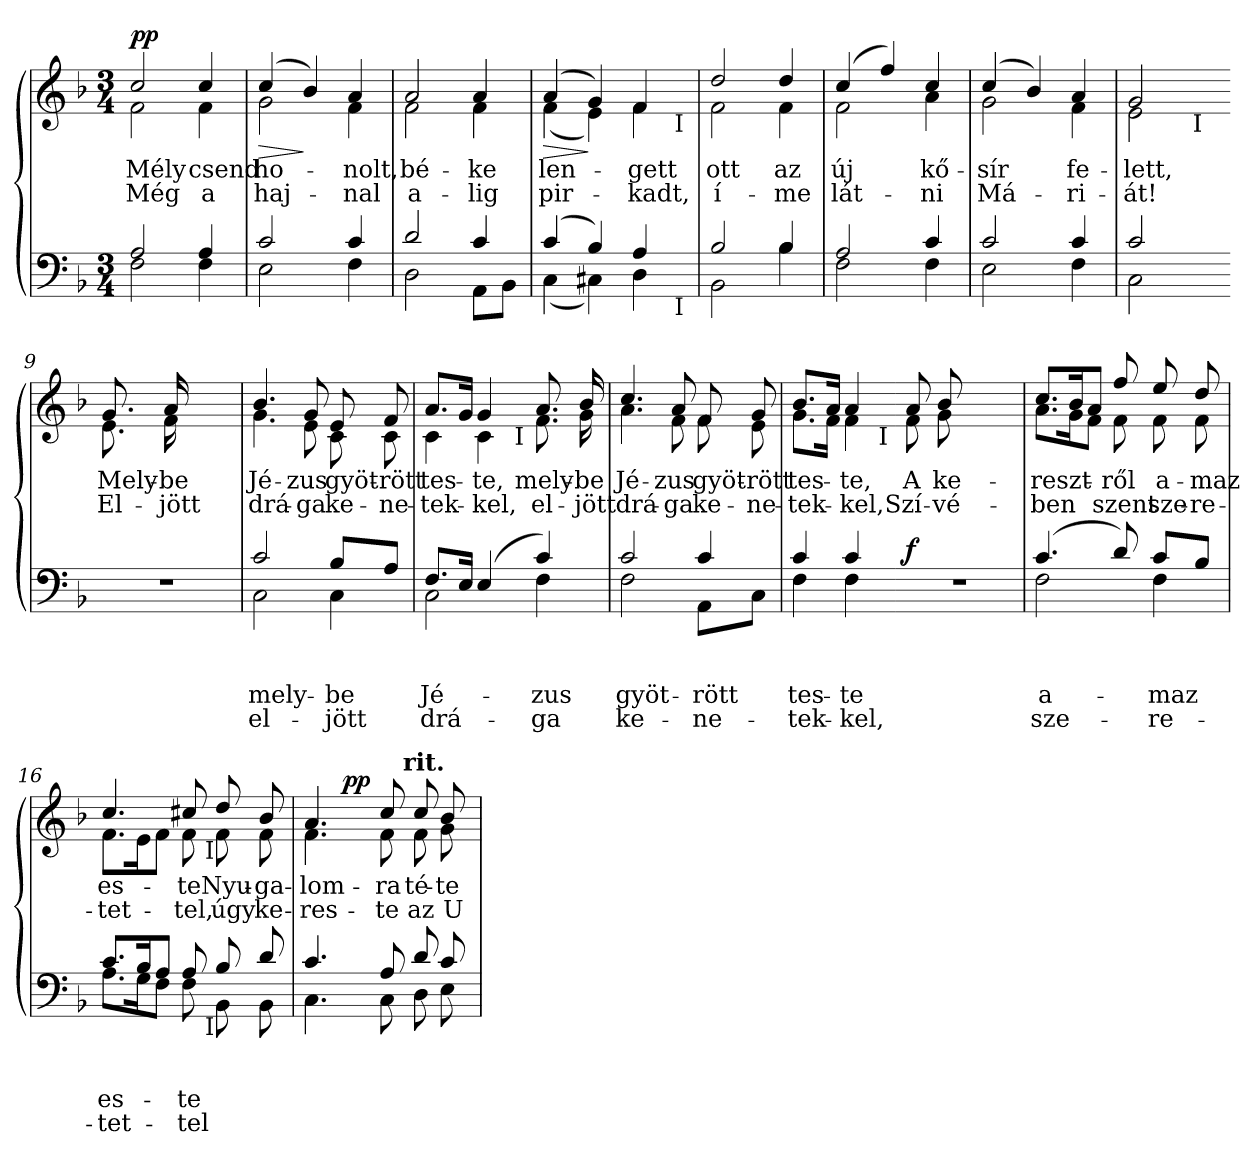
**kern	**text	**text	**text	**text	**dynam	**kern	**text	**text	**dynam
*part2	*part2	*part2	*part2	*part2	*part2	*part1	*part1	*part1	*part1
*staff2	*staff2	*staff2	*staff2	*staff2	*staff2	*staff1	*staff1	*staff1	*staff1
*clefF4	*	*	*	*	*	*clefG2	*	*	*
*k[b-]	*	*	*	*	*	*k[b-]	*	*	*
*F:	*	*	*	*	*	*F:	*	*	*
*M3/4	*	*	*	*	*	*M3/4	*	*	*
=1	=1	=1	=1	=1	=1	=1	=1	=1	=1
*^	*	*	*	*	*	*	*	*	*
!	!	!	!	!	!	!	!LO:TX:a:B:t=Andante	!	!	!
!	!	!	!	!	!	!	!	!LO:LY:b	!LO:LY:b	!LO:DY:a
*	*	*	*	*	*	*	*^	*	*	*
2A/	2F\	.	.	.	.	.	2cc/	2f\	Mély	Még	pp
!	!	!	!	!	!	!	!	!	!LO:LY:b	!LO:LY:b	!
4A/	4F\	.	.	.	.	.	4cc/	4f\	csend	a	.
=2	=2	=2	=2	=2	=2	=2	=2	=2	=2	=2	=2
!	!	!	!	!	!	!	!	!	!LO:LY:b	!LO:LY:b	!LO:HP:b
2c/	2E\	.	.	.	.	.	(>4cc/	2g\	ho-	haj-	>
.	.	.	.	.	.	.	4b-/)	.	.	.	]
!	!	!	!	!	!	!	!	!	!LO:LY:b	!LO:LY:b	!
4c/	4F\	.	.	.	.	.	4a/	4f\	-nolt,	-nal	.
=3	=3	=3	=3	=3	=3	=3	=3	=3	=3	=3	=3
!	!	!	!	!	!	!	!	!	!LO:LY:b	!LO:LY:b	!
2d/	2D\	.	.	.	.	.	2a/	2f\	bé-	a-	.
!	!	!	!	!	!	!	!	!	!LO:LY:b	!LO:LY:b	!
4c/	8AA\L	.	.	.	.	.	4a/	4f\	-ke	-lig	.
.	8BB-\J	.	.	.	.	.	.	.	.	.	.
*	*	*	*	*	*	*	*v	*v	*	*	*
=4	=4	=4	=4	=4	=4	=4	=4	=4	=4	=4
!	!	!	!	!	!	!	!	!LO:LY:b	!LO:LY:b	!LO:HP:b
*	*^	*	*	*	*	*	*^	*	*	*
*	*	*	*	*	*	*	*	*	*^	*	*	*
(>4c/	(<4C\	2ryy	.	.	.	.	.	(>4a/	(<4f\	2ryy	len-	pir-	>
4B-/)	4C#X\)	.	.	.	.	.	.	4g/)	4e\)	.	.	.	]
!	!	!	!	!	!	!	!	!	!	!	!LO:LY:b	!LO:LY:b	!
4A/	4D\	8ryy	.	.	.	.	.	4f/	4f\	8ryy	-gett	-kadt,	.
.	.	32ryy	.	.	.	.	.	.	.	32ryy	.	.	.
!	!	!	!	!	!	!	!	!	!	!LO:TX:b:t=I	!	!	!
!	!	!LO:TX:b:t=I	!	!	!	!	!	!	!	!	!	!	!
.	.	16.ryy	.	.	.	.	.	.	.	16.ryy	.	.	.
*	*v	*v	*	*	*	*	*	*	*	*	*	*	*
*	*	*	*	*	*	*	*v	*v	*v	*	*	*
=5	=5	=5	=5	=5	=5	=5	=5	=5	=5	=5
*	*^	*	*	*	*	*	*^	*	*	*
*	*	*	*	*	*	*	*	*	*^	*	*	*
!	!	!	!	!	!	!	!	!	!	!	!LO:LY:b	!LO:LY:b	!
*	*v	*v	*	*	*	*	*	*	*	*	*	*	*
*	*	*	*	*	*	*	*	*v	*v	*	*	*
2B-/	2BB-\	.	.	.	.	.	2dd/	2f\	ott	í-	.
!	!	!	!	!	!	!	!	!	!LO:LY:b	!LO:LY:b	!
4B-/	4B-\	.	.	.	.	.	4dd/	4f\	az	-me	.
=6	=6	=6	=6	=6	=6	=6	=6	=6	=6	=6	=6
!	!	!	!	!	!	!	!	!	!LO:LY:b	!LO:LY:b	!
2A/	2F\	.	.	.	.	.	(>4cc/	2f\	új	lát-	.
.	.	.	.	.	.	.	4ff/)	.	.	.	.
!	!	!	!	!	!	!	!	!	!LO:LY:b	!LO:LY:b	!
4c/	4F\	.	.	.	.	.	4cc/	4a\	kő-	-ni	.
=7	=7	=7	=7	=7	=7	=7	=7	=7	=7	=7	=7
!	!	!	!	!	!	!	!	!	!LO:LY:b	!LO:LY:b	!
2c/	2E\	.	.	.	.	.	(>4cc/	2g\	-sír	Má-	.
.	.	.	.	.	.	.	4b-/)	.	.	.	.
!	!	!	!	!	!	!	!	!	!LO:LY:b	!LO:LY:b	!
4c/	4F\	.	.	.	.	.	4a/	4f\	fe-	-ri-	.
*	*	*	*	*	*	*	*v	*v	*	*	*
=8	=8	=8	=8	=8	=8	=8	=8	=8	=8	=8
*	*	*	*	*	*	*	*^	*	*	*
!	!	!	!	!	!	!	!	!	!LO:LY:b	!LO:LY:b	!
*	*	*	*	*	*	*	*	*^	*	*	*
2c/	2C\	.	.	.	.	.	2g/	2e\	4ryy	-lett,	-át!	.
.	.	.	.	.	.	.	.	.	16ryy	.	.	.
!	!	!	!	!	!	!	!	!	!LO:TX:b:t=I	!	!	!
.	.	.	.	.	.	.	.	.	8.ryy	.	.	.
*v	*v	*	*	*	*	*	*	*	*	*	*	*
*	*	*	*	*	*	*v	*v	*v	*	*	*
!!LO:LB:g=z
=9-	=9-	=9-	=9-	=9-	=9-	=9-	=9-	=9-	=9-
*^	*	*	*	*	*	*^	*	*	*
*	*	*	*	*	*	*	*	*^	*	*	*
!	!	!	!	!	!	!	!	!	!	!LO:LY:b	!LO:LY:b	!
*v	*v	*	*	*	*	*	*	*	*	*	*	*
*	*	*	*	*	*	*	*v	*v	*	*	*
2.r	.	.	.	.	.	8.g/	8.e\	Mely-	El-	.
!	!	!	!	!	!	!	!	!LO:LY:b	!LO:LY:b	!
.	.	.	.	.	.	16a/	16f\	-be	-jött	.
.	.	.	.	.	.	2ryy	2ryy	.	.	.
=10	=10	=10	=10	=10	=10	=10	=10	=10	=10	=10
!	!	!	!LO:LY:b	!LO:LY:b	!	!	!	!	!	!
*^	*	*	*	*	*	*	*	*	*	*
!	!	!	!	!	!	!	!	!	!LO:LY:b	!LO:LY:b	!
2c/	2C\	.	.	mely-	el-	.	4.b-/	4.g\	Jé-	drá-	.
!	!	!	!	!	!	!	!	!	!LO:LY:b	!LO:LY:b	!
.	.	.	.	.	.	.	8g/	8e\	-zus	-ga	.
!	!	!	!	!LO:LY:b	!LO:LY:b	!	!	!	!	!	!
!	!	!	!	!	!	!	!	!	!LO:LY:b	!LO:LY:b	!
8B-/L	4C\	.	.	-be	-jött	.	8e/	8c\	gyöt-	ke-	.
!	!	!	!	!	!	!	!	!	!LO:LY:b	!LO:LY:b	!
8A/J	.	.	.	.	.	.	8f/	8c\	-rött	-ne-	.
*	*	*	*	*	*	*	*v	*v	*	*	*
=11	=11	=11	=11	=11	=11	=11	=11	=11	=11	=11
*	*	*	*	*	*	*	*^	*	*	*
!	!	!	!	!LO:LY:b	!LO:LY:b	!	!	!	!	!	!
*	*	*	*	*	*	*	*v	*v	*	*	*
*	*	*	*	*	*	*	*^	*	*	*
!	!	!	!	!	!	!	!	!	!LO:LY:b	!LO:LY:b	!
*	*	*	*	*	*	*	*	*^	*	*	*
8.F/L	2C\	.	.	Jé-	drá-	.	8.a/L	4c\	4ryy	tes-	-tek-	.
16E/Jk	.	.	.	.	.	.	16g/Jk	.	.	.	.	.
!	!	!	!	!	!	!	!	!	!	!LO:LY:b	!LO:LY:b	!
(>4E/	.	.	.	.	.	.	4g/	4c\	8ryy	-te,	-kel,	.
.	.	.	.	.	.	.	.	.	32ryy	.	.	.
!	!	!	!	!	!	!	!	!	!LO:TX:b:t=I	!	!	!
.	.	.	.	.	.	.	.	.	4ryy	.	.	.
!	!	!	!	!LO:LY:b	!LO:LY:b	!	!	!	!	!	!	!
!	!	!	!	!	!	!	!	!	!	!LO:LY:b	!LO:LY:b	!
4c/)	4F\	.	.	-zus	-ga	.	8.a/	8.f\	.	mely-	el-	.
.	.	.	.	.	.	.	.	.	16.ryy	.	.	.
!	!	!	!	!	!	!	!	!	!	!LO:LY:b	!LO:LY:b	!
.	.	.	.	.	.	.	16b-/	16g\	.	-be	-jött	.
*	*	*	*	*	*	*	*v	*v	*v	*	*	*
=12	=12	=12	=12	=12	=12	=12	=12	=12	=12	=12
*	*	*	*	*	*	*	*^	*	*	*
*	*	*	*	*	*	*	*	*^	*	*	*
!	!	!	!	!LO:LY:b	!LO:LY:b	!	!	!	!	!	!	!
*	*	*	*	*	*	*	*v	*v	*v	*	*	*
*	*	*	*	*	*	*	*^	*	*	*
*	*	*	*	*	*	*	*	*^	*	*	*
!	!	!	!	!	!	!	!	!	!	!LO:LY:b	!LO:LY:b	!
*	*	*	*	*	*	*	*	*v	*v	*	*	*
2c/	2F\	.	.	gyöt-	ke-	.	4.cc/	4.a\	Jé-	drá-	.
!	!	!	!	!	!	!	!	!	!LO:LY:b	!LO:LY:b	!
.	.	.	.	.	.	.	8a/	8f\	-zus	-ga	.
!	!	!	!	!LO:LY:b	!LO:LY:b	!	!	!	!	!	!
!	!	!	!	!	!	!	!	!	!LO:LY:b	!LO:LY:b	!
4c/	8AA\L	.	.	-rött	-ne-	.	8f/	8f\	gyöt-	ke-	.
!	!	!	!	!	!	!	!	!	!LO:LY:b	!LO:LY:b	!
.	8C\J	.	.	.	.	.	8g/	8e\	-rött	-ne-	.
*	*	*	*	*	*	*	*v	*v	*	*	*
=13	=13	=13	=13	=13	=13	=13	=13	=13	=13	=13
*	*	*	*	*	*	*	*^	*	*	*
!	!	!	!	!LO:LY:b	!LO:LY:b	!	!	!	!	!	!
*	*	*	*	*	*	*	*v	*v	*	*	*
*	*	*	*	*	*	*	*^	*	*	*
!	!	!	!	!	!	!	!	!	!LO:LY:b	!LO:LY:b	!
*	*	*	*	*	*	*	*	*^	*	*	*
4c/	4F\	.	.	tes-	-tek-	.	8.b-/L	8.g\L	4..ryy	tes-	-tek-	.
.	.	.	.	.	.	.	16a/Jk	16f\Jk	.	.	.	.
!	!	!	!	!LO:LY:b	!LO:LY:b	!	!	!	!	!	!	!
!	!	!	!	!	!	!	!	!	!	!LO:LY:b	!LO:LY:b	!
4c/	4F\	.	.	-te	-kel,	.	4a/	4f\	.	-te,	-kel,	.
!	!	!	!	!	!	!	!	!	!LO:TX:b:t=I	!	!	!
.	.	.	.	.	.	.	.	.	16ryy	.	.	.
*v	*v	*	*	*	*	*	*	*	*	*	*	*
*	*	*	*	*	*	*v	*v	*v	*	*	*
!!LO:LB:g=z
=14-	=14-	=14-	=14-	=14-	=14-	=14-	=14-	=14-	=14-
*^	*	*	*	*	*	*^	*	*	*
*	*	*	*	*	*	*	*	*^	*	*	*
!LO:TX:b:B:t=Vivace	!	!	!	!	!	!	!	!	!	!	!	!
!	!	!	!	!	!	!LO:DY:b	!	!	!	!LO:LY:b	!LO:LY:b	!
*v	*v	*	*	*	*	*	*	*	*	*	*	*
*	*	*	*	*	*	*	*v	*v	*	*	*
2.r	.	.	.	.	f	8a/	8f\	A	Szí-	.
!	!	!	!	!	!	!	!	!LO:LY:b	!LO:LY:b	!
.	.	.	.	.	.	8b-/	8g\	ke-	-vé-	.
.	.	.	.	.	.	2ryy	2ryy	.	.	.
=15	=15	=15	=15	=15	=15	=15	=15	=15	=15	=15
!	!	!	!LO:LY:b	!LO:LY:b	!	!	!	!	!	!
*^	*	*	*	*	*	*	*	*	*	*
!	!	!	!	!	!	!	!	!	!LO:LY:b	!LO:LY:b	!
(>4.c/	2F\	.	.	a-	sze-	.	8.cc/L	8.a\L	-reszt-	-ben	.
.	.	.	.	.	.	.	16b-/k	16g\k	.	.	.
.	.	.	.	.	.	.	8a/J	8f\J	.	.	.
!	!	!	!	!	!	!	!	!	!LO:LY:b	!LO:LY:b	!
8d/)	.	.	.	.	.	.	8ff/	8f\	-ről	szent	.
!	!	!	!	!LO:LY:b	!LO:LY:b	!	!	!	!	!	!
!	!	!	!	!	!	!	!	!	!LO:LY:b	!LO:LY:b	!
8c/L	4F\	.	.	-maz	-re-	.	8ee/	8f\	a-	sze-	.
!	!	!	!	!	!	!	!	!	!LO:LY:b	!LO:LY:b	!
8B-/J	.	.	.	.	.	.	8dd/	8f\	-maz	-re-	.
*v	*v	*	*	*	*	*	*	*	*	*	*
*	*	*	*	*	*	*v	*v	*	*	*
=16	=16	=16	=16	=16	=16	=16	=16	=16	=16
*	*	*	*	*	*	*^	*	*	*
!	!	!	!LO:LY:b	!LO:LY:b	!	!	!	!	!	!
*^	*	*	*	*	*	*v	*v	*	*	*
*	*	*	*	*	*	*	*^	*	*	*
!	!	!	!	!	!	!	!	!	!LO:LY:b	!LO:LY:b	!
*	*^	*	*	*	*	*	*	*^	*	*	*
8.c/L	8.A\L	4...ryy	.	.	es-	-tet-	.	4.cc/	8.f\L	4...ryy	es-	-tet-	.
16B-/k	16G\k	.	.	.	.	.	.	.	16e\k	.	.	.	.
8A/J	8F\J	.	.	.	.	.	.	.	8f\J	.	.	.	.
!	!	!	!	!	!LO:LY:b	!LO:LY:b	!	!	!	!	!	!	!
!	!	!	!	!	!	!	!	!	!	!	!LO:LY:b	!LO:LY:b	!
8A/	8F\	.	.	.	-te	-tel	.	8cc#X/	8f\	.	-te	-tel,	.
!	!	!	!	!	!	!	!	!	!	!LO:TX:b:t=I	!	!	!
!	!	!LO:TX:b:t=I	!	!	!	!	!	!	!	!	!	!	!
.	.	4ryy	.	.	.	.	.	.	.	4ryy	.	.	.
!	!	!	!	!	!	!	!	!	!	!	!LO:LY:b	!LO:LY:b	!
8B-/	8BB-\	.	.	.	.	.	.	8dd/	8f\	.	Nyu-	úgy	.
!	!	!	!	!	!	!	!	!	!	!	!LO:LY:b	!LO:LY:b	!
8d/	8BB-\	.	.	.	.	.	.	8b-/	8f\	.	-ga-	ke-	.
.	.	32ryy	.	.	.	.	.	.	.	32ryy	.	.	.
*	*v	*v	*	*	*	*	*	*	*	*	*	*	*
*	*	*	*	*	*	*	*v	*v	*v	*	*	*
=17	=17	=17	=17	=17	=17	=17	=17	=17	=17	=17
*	*^	*	*	*	*	*	*^	*	*	*
*	*	*	*	*	*	*	*	*	*^	*	*	*
!	!	!	!	!	!	!	!	!	!	!	!LO:LY:b	!LO:LY:b	!
*	*v	*v	*	*	*	*	*	*	*	*^	*	*	*
4.c/	4.C\	.	.	.	.	.	4.a/	4.f\	8ryy	4...ryy	-lom-	-res-	.
.	.	.	.	.	.	.	.	.	32ryy	.	.	.	.
!	!	!	!	!	!	!	!	!	!	!	!	!	!LO:DY:a
.	.	.	.	.	.	.	.	.	2ryy	.	.	.	pp
!	!	!	!	!	!	!	!	!	!	!	!LO:LY:b	!LO:LY:b	!
8A/	8C\	.	.	.	.	.	8cc/	8f\	.	.	-ra	-te	.
!	!	!	!	!	!	!	!	!	!	!LO:TX:a:B:t=rit.	!	!	!
.	.	.	.	.	.	.	.	.	.	4ryy	.	.	.
!	!	!	!	!	!	!	!	!	!	!	!LO:LY:b	!LO:LY:b	!
8d/	8D\	.	.	.	.	.	8cc/	8f\	.	.	té-	az	.
!	!	!	!	!	!	!	!	!	!	!	!LO:LY:b	!LO:LY:b	!
8c/	8E\	.	.	.	.	.	8b-/	8g\	.	.	-te-	U-	.
.	.	.	.	.	.	.	.	.	16.ryy	.	.	.	.
.	.	.	.	.	.	.	.	.	.	32ryy	.	.	.
*v	*v	*	*	*	*	*	*	*	*	*	*	*	*
*	*	*	*	*	*	*v	*v	*v	*v	*	*	*
=	=	=	=	=	=	=	=	=	=
*-	*-	*-	*-	*-	*-	*-	*-	*-	*-
